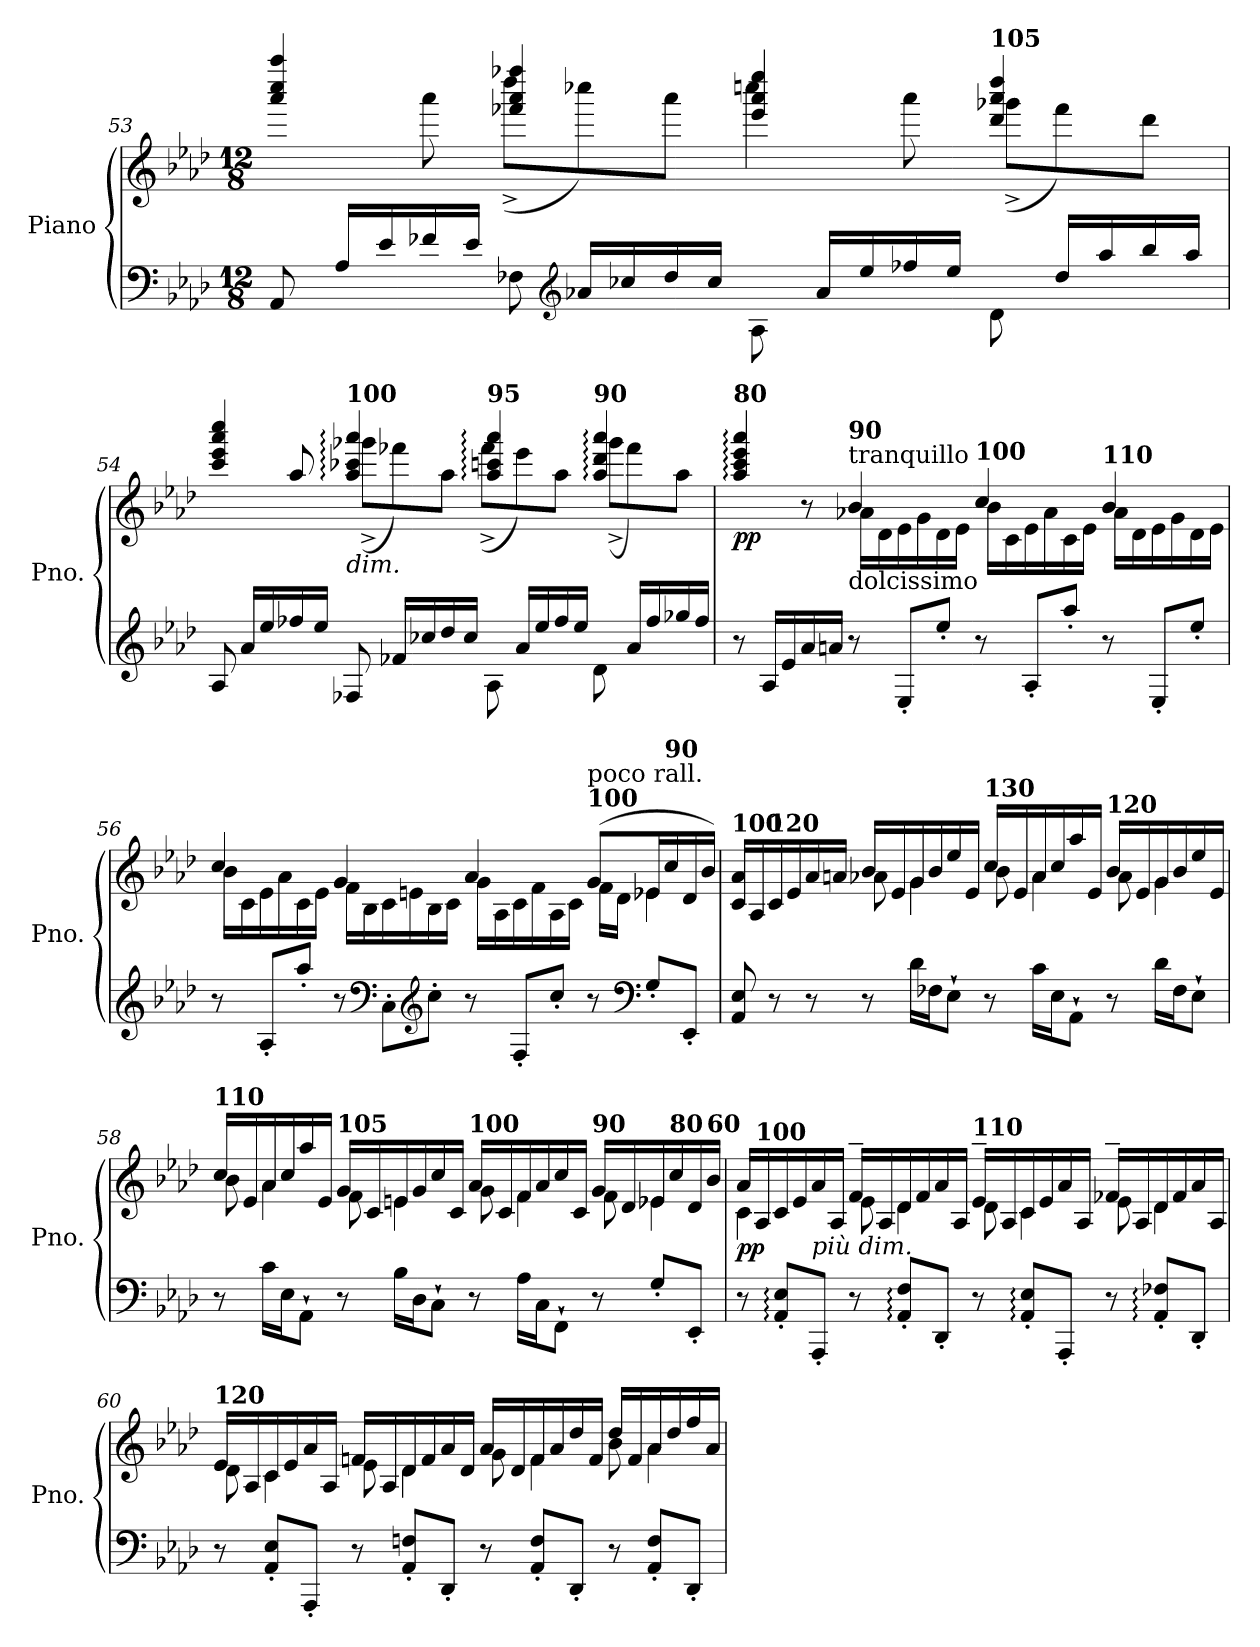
**kern	**kern	**dynam
*part1	*part1	*part1
*staff2	*staff1	*staff1/2
*I"Piano	*	*
*I'Pno.	*	*
!!LO:LB:g=z
*clefF4	*clefG2	*
*k[b-e-a-d-]	*k[b-e-a-d-]	*
*M12/8	*M12/8	*
=53	=53	=53
*	*^	*
8AA-/	4aaa-/ 4cccc/ 4aaaa-/	4ryy	.
16A-/LL	.	.	.
16e-/	.	.	.
16f-X/	8ryy	8aaa-\	.
16e-/JJ	.	.	.
8F-X\	4fff-X/ 4aaa-/ 4ffff-X/	(>8dddd-^\L	.
*clefG2	*	*	*
16a-X/LL	.	8cccc-X\)	.
16cc-X/	.	.	.
16dd-/	8ryy	8aaa-\J	.
16cc-/JJ	.	.	.
8A-\	4eee-/ 4aaa-/ 4eeee-/	4ccccn\	.
16a-/LL	.	.	.
16ee-/	.	.	.
16ff-X/	8ryy	8aaa-\	.
16ee-/JJ	.	.	.
!	!LO:TX:a:B:t=105	!	!
8d-\	4ddd-/ 4aaa-/ 4dddd-/	(>8ggg-X^\L	.
16dd-/LL	.	8fff-\)	.
16aa-/	.	.	.
16bb-/	8ryy	8ddd-\J	.
16aa-/JJ	.	.	.
=54	=54	=54	=54
8A-/	4ccc/ 4eee-/ 4aaa-/ 4cccc/	4ryy	.
16a-/LL	.	.	.
16ee-/	.	.	.
16ff-X/	8aa-/	8ryy	.
16ee-/JJ	.	.	.
!	!LO:TX:a:B:t=100	!	!
!	!LO:TX:b:i:t=dim.	!	!
8F-X/	4aa-/: 4ccc-X/: 4aaa-/:	(>8ggg-X^\L	.
16f-X/LL	.	8fff-X\)	.
16cc-X/	.	.	.
16dd-/	8ryy	8aa-\J	.
16cc-/JJ	.	.	.
!	!LO:TX:a:B:t=95	!	!
8A-\	4aa-/: 4cccn/: 4aaa-/:	(>8fff-^\L	.
16a-/LL	.	8eee-\)	.
16ee-/	.	.	.
16ff-/	8ryy	8aa-\J	.
16ee-/JJ	.	.	.
!	!LO:TX:a:B:t=90	!	!
8d-\	4aa-/: 4ddd-/: 4aaa-/:	(>8ggg-^\L	.
16a-/LL	.	8fff-\)	.
16ff-/	.	.	.
16gg-X/	8ryy	8aa-\J	.
16ff-/JJ	.	.	.
!!LO:LB:g=z	!!
=55	=55	=55	=55
!	!LO:TX:a:B:t=80	!	!
!	!	!	!LO:DY:b
8r	4aa-/: 4ccc/: 4eee-/: 4aaa-/:	4ryy	pp
16A-/LL	.	.	.
16e-/	.	.	.
16a-/	8r	8ryy	.
16an/JJ	.	.	.
!	!LO:TX:a:t=tranquillo	!	!
!	!LO:TX:a:B:t=90	!	!
!	!LO:TX:b:t=dolcissimo	!	!
8r	4b-/	16a-X\LL	.
.	.	16d-\	.
8E-'/L	.	16e-\	.
.	.	16g\	.
8ee-'/J	8ryy	16d-\	.
.	.	16e-\JJ	.
!	!LO:TX:a:B:t=100	!	!
8r	4cc/	16b-\LL	.
.	.	16c\	.
8A-'/L	.	16e-\	.
.	.	16a-\	.
8aa-'/J	8ryy	16c\	.
.	.	16e-\JJ	.
!	!LO:TX:a:B:t=110	!	!
8r	4b-/	16a-\LL	.
.	.	16d-\	.
8E-'/L	.	16e-\	.
.	.	16g\	.
8ee-'/J	8ryy	16d-\	.
.	.	16e-\JJ	.
=56	=56	=56	=56
8r	4cc/	16b-\LL	.
.	.	16c\	.
8A-'/L	.	16e-\	.
.	.	16a-\	.
8aa-'/J	8ryy	16c\	.
.	.	16e-\JJ	.
8r	4g/	16f\LL	.
.	.	16B-\	.
*clefF4	*	*	*
8C'\L	.	16c\	.
.	.	16en\	.
*clefG2	*	*	*
8cc'\J	8ryy	16B-\	.
.	.	16c\JJ	.
8r	4a-/	16g\LL	.
.	.	16A-\	.
8F'/L	.	16c\	.
.	.	16f\	.
8cc'/J	8ryy	16A-\	.
.	.	16c\JJ	.
!	!LO:TX:a:B:t=100	!	!
!	!LO:TX:a:t=poco rall.	!	!
8r	(>8g/L	16f\LL	.
.	.	16d-\JJ	.
*clefF4	*	*	*
8G'/L	16e-X/L	4e-\	.
!	!LO:TX:a:B:t=90	!	!
.	16cc/	.	.
8EE-'/J	16d-/	.	.
.	16b-/JJ)	.	.
!!LO:PB:g=z	!!
=57	=57	=57	=57
!	!LO:TX:a:B:t=100	!	!
8AA-/ 8E-/	16c/ 16a-/LL	4ryy	.
.	16A-/	.	.
!	!LO:TX:a:B:t=120	!	!
8r	16c/	.	.
.	16e-/	.	.
8r	16a-/	8ryy	.
.	16an/JJ	.	.
8r	16b-/LL	8a-X\	.
.	16e-/	.	.
16d-\LL	16g/	4g\	.
16F-X\J	16b-/	.	.
8E-`\J	16ee-/	.	.
.	16e-/JJ	.	.
!	!LO:TX:a:B:t=130	!	!
8r	16cc/LL	8b-\	.
.	16e-/	.	.
16c\LL	16a-/	4a-\	.
16E-\J	16cc/	.	.
8AA-`\J	16aa-/	.	.
.	16e-/JJ	.	.
!	!LO:TX:a:B:t=120	!	!
8r	16b-/LL	8a-\	.
.	16e-/	.	.
16d-\LL	16g/	4g\	.
16F-\J	16b-/	.	.
8E-`\J	16ee-/	.	.
.	16e-/JJ	.	.
=58	=58	=58	=58
!	!LO:TX:a:B:t=110	!	!
8r	16cc/LL	8b-\	.
.	16e-/	.	.
16c\LL	16a-/	4a-\	.
16E-\J	16cc/	.	.
8AA-`\J	16aa-/	.	.
.	16e-/JJ	.	.
!	!LO:TX:a:B:t=105	!	!
8r	16g/LL	8f\	.
.	16c/	.	.
16B-\LL	16en/	4e\	.
16D-\J	16g/	.	.
8C`\J	16cc/	.	.
.	16c/JJ	.	.
!	!LO:TX:a:B:t=100	!	!
8r	16a-/LL	8g\	.
.	16c/	.	.
16A-\LL	16f/	4f\	.
16C\J	16a-/	.	.
8FF`\J	16cc/	.	.
.	16c/JJ	.	.
!	!LO:TX:a:B:t=90	!	!
8r	16g/LL	8f\	.
.	16d-/	.	.
8G'/L	16e-X/	4e-\	.
!	!LO:TX:a:B:t=80	!	!
.	16cc/	.	.
8EE-'/J	16d-/	.	.
!	!LO:TX:a:B:t=60	!	!
.	16b-/JJ	.	.
!!LO:LB:g=z	!!
=59	=59	=59	=59
!	!	!	!LO:DY:b
8r	16a-/LL	4c\	pp
!	!LO:TX:a:B:t=100	!	!
.	16A-/	.	.
8AA-/:' 8E-/:'L	16c/	.	.
.	16e-/	.	.
!	!LO:TX:b:i:t=più dim.	!	!
8AAA-'/J	16a-/	8ryy	.
.	16A-/JJ	.	.
8r	16f~/LL	8e-\	.
.	16A-/	.	.
8AA-/:' 8F/:'L	16d-/	4d-\	.
.	16f/	.	.
8DD-'/J	16a-/	.	.
.	16A-/JJ	.	.
!	!LO:TX:a:B:t=110	!	!
8r	16e-~/LL	8d-\	.
.	16A-/	.	.
8AA-/:' 8E-/:'L	16c/	4c\	.
.	16e-/	.	.
8AAA-'/J	16a-/	.	.
.	16A-/JJ	.	.
8r	16f-X~/LL	8e-\	.
.	16A-/	.	.
8AA-/:' 8F-X/:'L	16d-/	4d-\	.
.	16f-/	.	.
8DD-'/J	16a-/	.	.
.	16A-/JJ	.	.
=60	=60	=60	=60
!	!LO:TX:a:B:t=120	!	!
8r	16e-/LL	8d-\	.
.	16A-/	.	.
8AA-/' 8E-/'L	16c/	4c\	.
.	16e-/	.	.
8AAA-'/J	16a-/	.	.
.	16A-/JJ	.	.
8r	16fn/LL	8e-\	.
.	16A-/	.	.
8AA-/' 8Fn/'L	16d-/	4d-\	.
.	16f/	.	.
8DD-'/J	16a-/	.	.
.	16d-/JJ	.	.
8r	16a-/LL	8g\	.
.	16d-/	.	.
8AA-/' 8F/'L	16f/	4f\	.
.	16a-/	.	.
8DD-'/J	16dd-/	.	.
.	16f/JJ	.	.
8r	16dd-/LL	8b-\	.
.	16f/	.	.
8AA-/' 8F/'L	16a-/	4a-\	.
.	16dd-/	.	.
8DD-'/J	16ff/	.	.
.	16a-/JJ	.	.
*	*v	*v	*
=	=	=
*-	*-	*-
